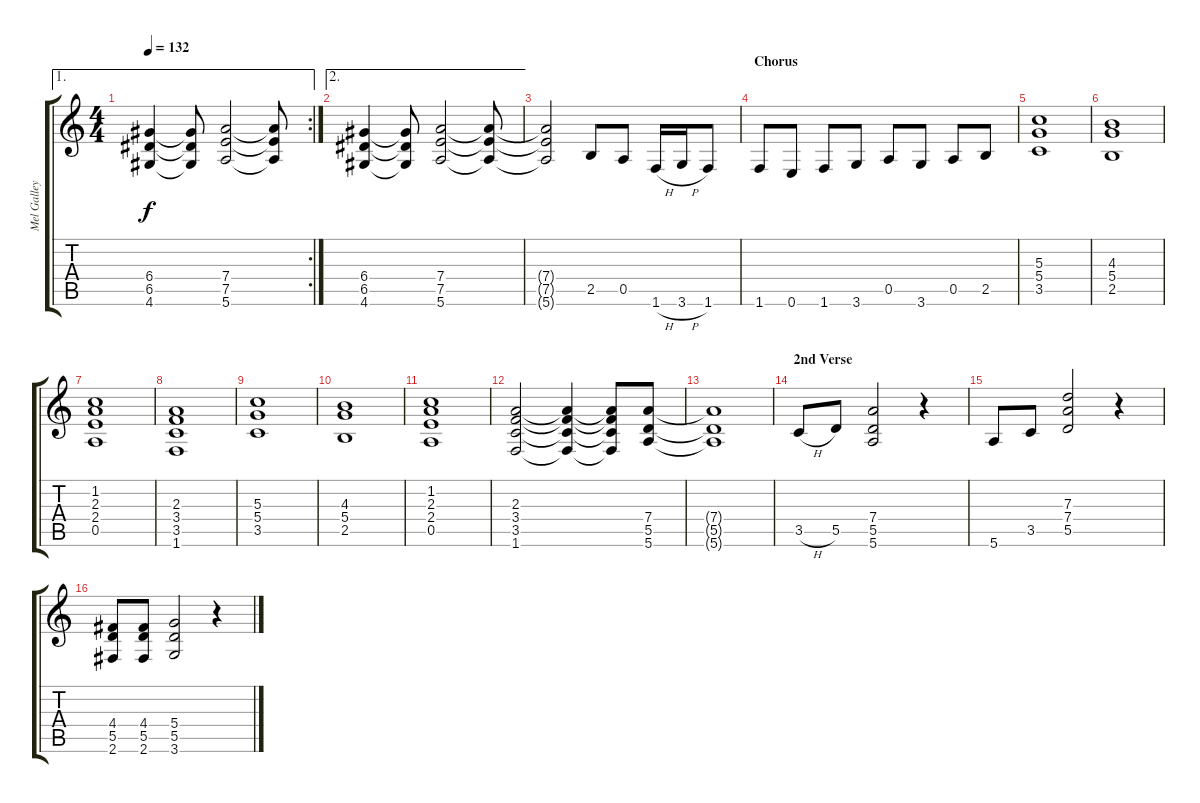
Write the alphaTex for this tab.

\track ("Mel Galley" "Mel Galley") {instrument distortionguitar}
\staff {score tabs}
\tuning (E4 B3 G3 D3 A2 E2) {hide}
\ae 1
\rc 2
\ts (4 4)
\tempo 132
\clef g2
\ks c
(6.4 6.5 4.6).4{dy f} (6.4{t} 6.5{t} 4.6{t}).8 (7.4 7.5 5.6).2 (7.4{t} 7.5{t} 5.6{t}).8 |
\ae 2
(6.4 6.5 4.6).4 (6.4{t} 6.5{t} 4.6{t}).8 (7.4 7.5 5.6).2 (7.4{t} 7.5{t} 5.6{t}).8 |
(7.4{t} 7.5{t} 5.6{t}).2 2.5.8 0.5.8 1.6{h}.16 3.6{h}.16 1.6.8 |
\section ("" "Chorus")
1.6.8 0.6.8 1.6.8 3.6.8 0.5.8 3.6.8 0.5.8 2.5.8 |
(5.3 5.4 3.5).1 |
(4.3 5.4 2.5).1 |
(1.2 2.3 2.4 0.5).1 |
(2.3 3.4 3.5 1.6).1 |
(5.3 5.4 3.5).1 |
(4.3 5.4 2.5).1 |
(1.2 2.3 2.4 0.5).1 |
(2.3 3.4 3.5 1.6).2 (2.3{t} 3.4{t} 3.5{t} 1.6{t}).4 (2.3{t} 3.4{t} 3.5{t} 1.6{t}).8 (7.4 5.5 5.6).8 |
(7.4{t} 5.5{t} 5.6{t}).1 |
\section ("" "2nd Verse")
3.5{h}.8 5.5.8 (7.4 5.5 5.6).2 r.4 |
5.6.8 3.5.8 (7.3 7.4 5.5).2 r.4 |
(4.4 5.5 2.6).8 (4.4 5.5 2.6).8 (5.4 5.5 3.6).2 r.4
